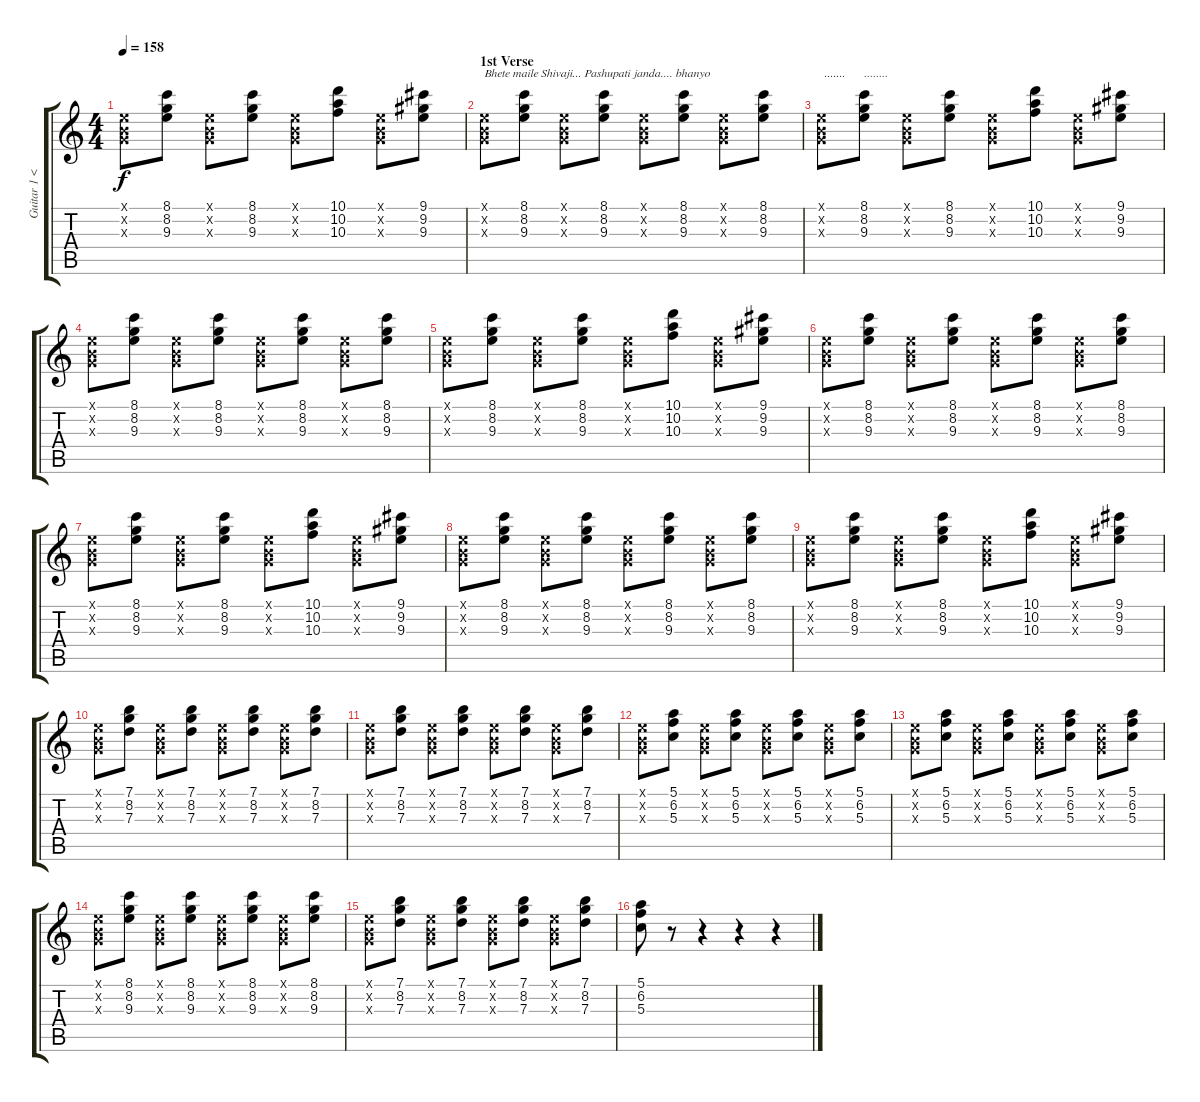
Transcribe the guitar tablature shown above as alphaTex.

\track ("Guitar 1 <clean>" "Guitar 1 <") {instrument electricguitarjazz}
\staff {score tabs}
\tuning (E4 B3 G3 D3 A2 E2) {hide}
\ts (4 4)
\tempo 158
\clef g2
\ks c
(0.1{x} 0.2{x} 0.3{x}).8{dy f} (8.1 8.2 9.3).8 (0.1{x} 0.2{x} 0.3{x}).8 (8.1 8.2 9.3).8 (0.1{x} 0.2{x} 0.3{x}).8 (10.1 10.2 10.3).8 (0.1{x} 0.2{x} 0.3{x}).8 (9.1 9.2 9.3).8 |
\section ("" "1st Verse")
(0.1{x} 0.2{x} 0.3{x}).8{txt "Bhete maile Shivaji... Pashupati janda.... bhanyo"} (8.1 8.2 9.3).8 (0.1{x} 0.2{x} 0.3{x}).8 (8.1 8.2 9.3).8 (0.1{x} 0.2{x} 0.3{x}).8 (8.1 8.2 9.3).8 (0.1{x} 0.2{x} 0.3{x}).8 (8.1 8.2 9.3).8 |
(0.1{x} 0.2{x} 0.3{x}).8{txt " ......."} (8.1 8.2 9.3).8{txt "........"} (0.1{x} 0.2{x} 0.3{x}).8 (8.1 8.2 9.3).8 (0.1{x} 0.2{x} 0.3{x}).8 (10.1 10.2 10.3).8 (0.1{x} 0.2{x} 0.3{x}).8 (9.1 9.2 9.3).8 |
(0.1{x} 0.2{x} 0.3{x}).8 (8.1 8.2 9.3).8 (0.1{x} 0.2{x} 0.3{x}).8 (8.1 8.2 9.3).8 (0.1{x} 0.2{x} 0.3{x}).8 (8.1 8.2 9.3).8 (0.1{x} 0.2{x} 0.3{x}).8 (8.1 8.2 9.3).8 |
(0.1{x} 0.2{x} 0.3{x}).8 (8.1 8.2 9.3).8 (0.1{x} 0.2{x} 0.3{x}).8 (8.1 8.2 9.3).8 (0.1{x} 0.2{x} 0.3{x}).8 (10.1 10.2 10.3).8 (0.1{x} 0.2{x} 0.3{x}).8 (9.1 9.2 9.3).8 |
(0.1{x} 0.2{x} 0.3{x}).8 (8.1 8.2 9.3).8 (0.1{x} 0.2{x} 0.3{x}).8 (8.1 8.2 9.3).8 (0.1{x} 0.2{x} 0.3{x}).8 (8.1 8.2 9.3).8 (0.1{x} 0.2{x} 0.3{x}).8 (8.1 8.2 9.3).8 |
(0.1{x} 0.2{x} 0.3{x}).8 (8.1 8.2 9.3).8 (0.1{x} 0.2{x} 0.3{x}).8 (8.1 8.2 9.3).8 (0.1{x} 0.2{x} 0.3{x}).8 (10.1 10.2 10.3).8 (0.1{x} 0.2{x} 0.3{x}).8 (9.1 9.2 9.3).8 |
(0.1{x} 0.2{x} 0.3{x}).8 (8.1 8.2 9.3).8 (0.1{x} 0.2{x} 0.3{x}).8 (8.1 8.2 9.3).8 (0.1{x} 0.2{x} 0.3{x}).8 (8.1 8.2 9.3).8 (0.1{x} 0.2{x} 0.3{x}).8 (8.1 8.2 9.3).8 |
(0.1{x} 0.2{x} 0.3{x}).8 (8.1 8.2 9.3).8 (0.1{x} 0.2{x} 0.3{x}).8 (8.1 8.2 9.3).8 (0.1{x} 0.2{x} 0.3{x}).8 (10.1 10.2 10.3).8 (0.1{x} 0.2{x} 0.3{x}).8 (9.1 9.2 9.3).8 |
\section ("" "")
(0.1{x} 0.2{x} 0.3{x}).8 (7.1 8.2 7.3).8 (0.1{x} 0.2{x} 0.3{x}).8 (7.1 8.2 7.3).8 (0.1{x} 0.2{x} 0.3{x}).8 (7.1 8.2 7.3).8 (0.1{x} 0.2{x} 0.3{x}).8 (7.1 8.2 7.3).8 |
(0.1{x} 0.2{x} 0.3{x}).8 (7.1 8.2 7.3).8 (0.1{x} 0.2{x} 0.3{x}).8 (7.1 8.2 7.3).8 (0.1{x} 0.2{x} 0.3{x}).8 (7.1 8.2 7.3).8 (0.1{x} 0.2{x} 0.3{x}).8 (7.1 8.2 7.3).8 |
(0.1{x} 0.2{x} 0.3{x}).8 (5.1 6.2 5.3).8 (0.1{x} 0.2{x} 0.3{x}).8 (5.1 6.2 5.3).8 (0.1{x} 0.2{x} 0.3{x}).8 (5.1 6.2 5.3).8 (0.1{x} 0.2{x} 0.3{x}).8 (5.1 6.2 5.3).8 |
(0.1{x} 0.2{x} 0.3{x}).8 (5.1 6.2 5.3).8 (0.1{x} 0.2{x} 0.3{x}).8 (5.1 6.2 5.3).8 (0.1{x} 0.2{x} 0.3{x}).8 (5.1 6.2 5.3).8 (0.1{x} 0.2{x} 0.3{x}).8 (5.1 6.2 5.3).8 |
(0.1{x} 0.2{x} 0.3{x}).8 (8.1 8.2 9.3).8 (0.1{x} 0.2{x} 0.3{x}).8 (8.1 8.2 9.3).8 (0.1{x} 0.2{x} 0.3{x}).8 (8.1 8.2 9.3).8 (0.1{x} 0.2{x} 0.3{x}).8 (8.1 8.2 9.3).8 |
(0.1{x} 0.2{x} 0.3{x}).8 (7.1 8.2 7.3).8 (0.1{x} 0.2{x} 0.3{x}).8 (7.1 8.2 7.3).8 (0.1{x} 0.2{x} 0.3{x}).8 (7.1 8.2 7.3).8 (0.1{x} 0.2{x} 0.3{x}).8 (7.1 8.2 7.3).8 |
(5.1 6.2 5.3).8 r.8 r.4 r.4 r.4
